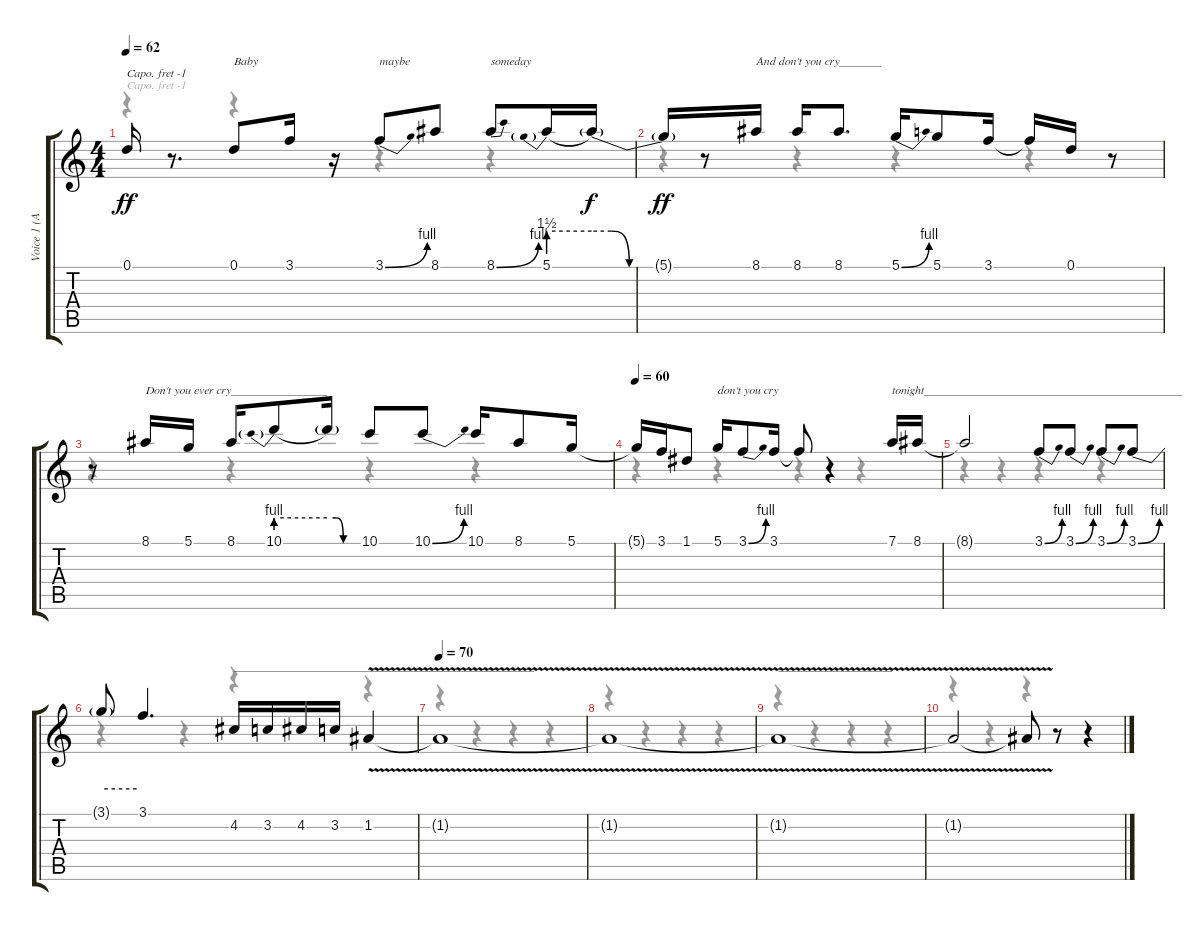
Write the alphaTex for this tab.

\track ("Voice 1 (Axl)" "Voice 1 (A") {instrument electricbasspick}
\staff {score tabs}
\capo -1
\tuning (Eb4 Bb3 Gb3 Db3 Ab2 Eb2) {hide}
\voice
\ts (4 4)
\tempo 62
\clef g2
\ks c
0.1{t}.16{dy ff} r.8{d} 0.1.8{txt "Baby"} 3.1.16 r.16 3.1{be (bend 0 0 60 4)}.8{txt "maybe"} 8.1.8 8.1{be (bend 0 0 60 4)}.8{txt "someday"} 5.1{be (prebend 0 6 60 6)}.16 5.1{be (custom 0 6 15 6 30 0 60 0) t}.16{dy f} |
5.1{be (hold 0 0 60 0) t}.16{dy ff} r.8 8.1.16{txt "And don't you cry_______"} 8.1.16 8.1.8{d} 5.1{be (bend 0 0 60 4)}.16 5.1.8 3.1.16 3.1{t}.16 0.1.16 r.8 |
r.8 8.1.16{txt "Don't you ever cry________________"} 5.1.16 8.1.16 10.1{be (prebend 0 4 60 4)}.8 10.1{be (custom 0 4 15 4 30 0 60 0) t}.16 10.1.8 10.1{be (bend 0 0 60 4)}.8 10.1.16 8.1.8 5.1.16 |
\tempo 60
5.1{t}.16 3.1.16 1.1.8 5.1.16{txt "don't you cry"} 3.1{be (bend 0 0 60 4)}.8 3.1.16 3.1{t}.8 r.4 7.1.16{txt "tonight___________________________________________"} 8.1.16 |
8.1{t}.2 3.1{be (bend 0 0 60 4)}.8 3.1{be (bend 0 0 60 4)}.8 3.1{be (bend 0 0 60 4)}.8 3.1{be (bend 0 0 60 4)}.8 |
3.1{be (hold 0 4 60 4) t}.8 3.1.4{d} 4.2.16{txt "__________________________________________________"} 3.2.16 4.2.16 3.2.16 1.2{v}.4 |
\tempo 70
1.2{v t}.1 |
1.2{v t}.1 |
1.2{v t}.1{txt "___________________"} |
1.2{v t}.2 1.2{v t}.8 r.8 r.4
\voice
\clef g2
\ottava regular
\simile none
\ks c
r.4{dy f} r.4 r.4 r.4 |
r.4 r.4 r.4 r.4 |
r.4 r.4 r.4 r.4 |
r.4 r.4 r.4 r.4 |
r.4 r.4 r.4 r.4 |
r.4 r.4 r.4 r.4 |
r.4 r.4 r.4 r.4 |
r.4 r.4 r.4 r.4 |
r.4 r.4 r.4 r.4 |
r.4 r.4 r.4 r.4
